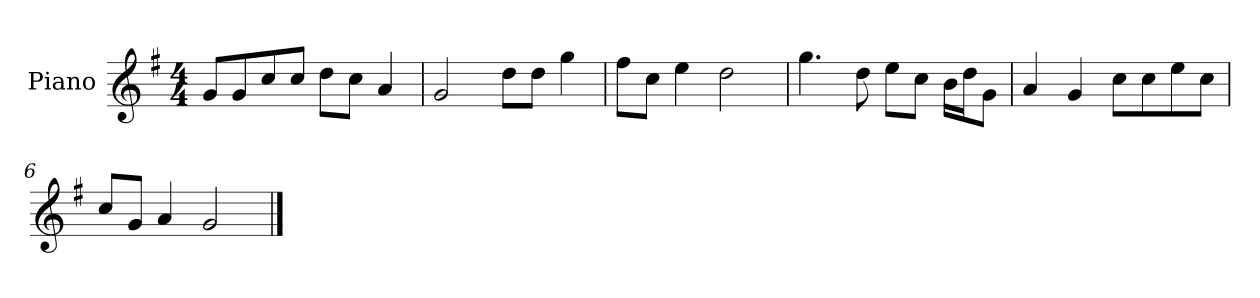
**kern
*part1
*staff1
*I"Piano
*I'P-no
*clefG2
*k[f#]
*M4/4
*MM90
=1
8g/L
8g/
8cc/
8cc/J
8dd\L
8cc\J
4a/
=2
2g/
8dd\L
8dd\J
4gg\
=3
8ff#\L
8cc\J
4ee\
2dd\
=4
4.gg\
8dd\
8ee\L
8cc\J
16b\LL
16dd\J
8g\J
=5
4a/
4g/
8cc\L
8cc\
8ee\
8cc\J
=6
8cc/L
8g/J
4a/
2g/
==
*-
